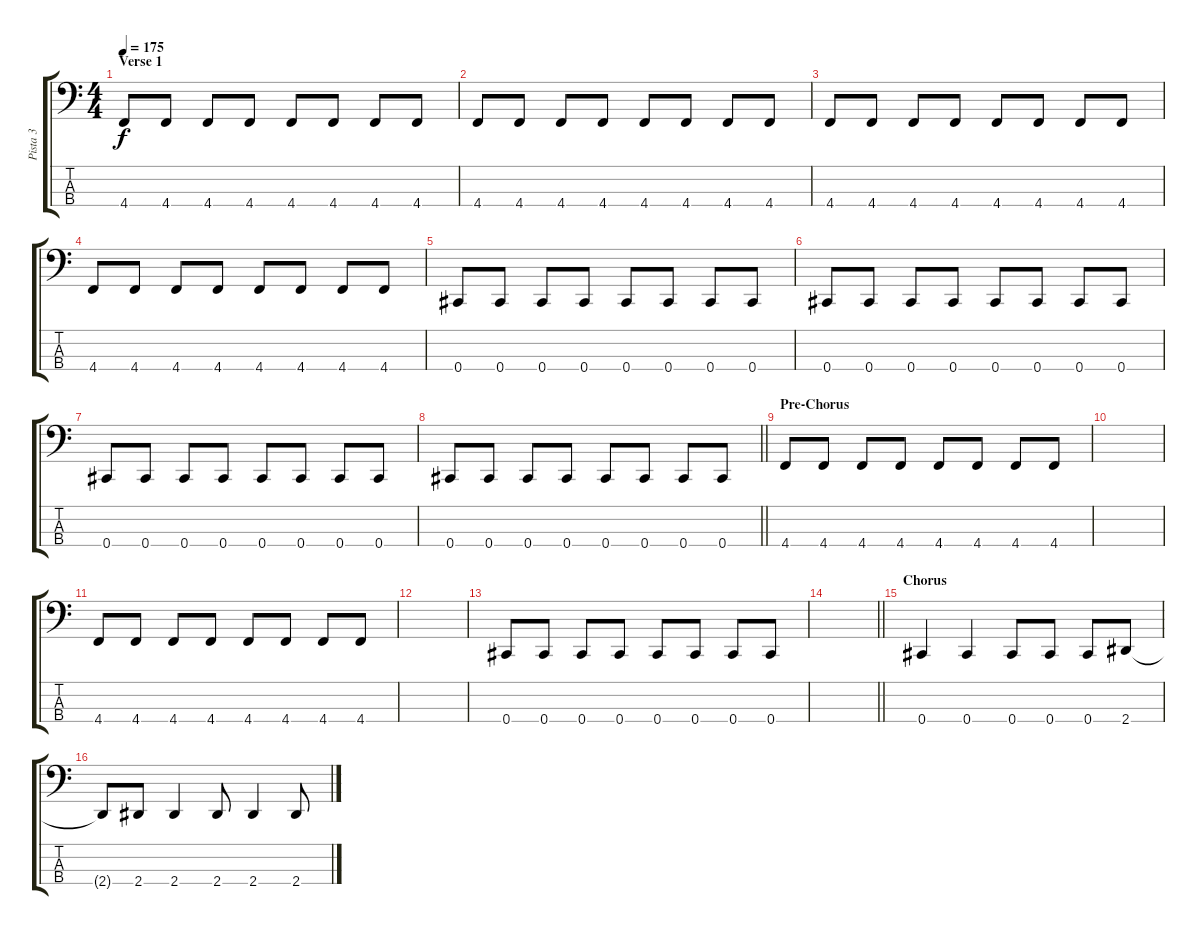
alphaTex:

\track ("Pista 3" "Pista 3") {instrument electricbasspick}
\staff {score tabs}
\tuning (Gb2 Db2 Ab1 Db1) {hide}
\ts (4 4)
\section ("" "Verse 1")
\tempo 175
\clef f4
\ks c
4.4.8{dy f} 4.4.8 4.4.8 4.4.8 4.4.8 4.4.8 4.4.8 4.4.8 |
4.4.8 4.4.8 4.4.8 4.4.8 4.4.8 4.4.8 4.4.8 4.4.8 |
4.4.8 4.4.8 4.4.8 4.4.8 4.4.8 4.4.8 4.4.8 4.4.8 |
4.4.8 4.4.8 4.4.8 4.4.8 4.4.8 4.4.8 4.4.8 4.4.8 |
0.4.8 0.4.8 0.4.8 0.4.8 0.4.8 0.4.8 0.4.8 0.4.8 |
0.4.8 0.4.8 0.4.8 0.4.8 0.4.8 0.4.8 0.4.8 0.4.8 |
0.4.8 0.4.8 0.4.8 0.4.8 0.4.8 0.4.8 0.4.8 0.4.8 |
\barLineRight lightlight
0.4.8 0.4.8 0.4.8 0.4.8 0.4.8 0.4.8 0.4.8 0.4.8 |
\section ("" "Pre-Chorus")
4.4.8 4.4.8 4.4.8 4.4.8 4.4.8 4.4.8 4.4.8 4.4.8 |
|
4.4.8 4.4.8 4.4.8 4.4.8 4.4.8 4.4.8 4.4.8 4.4.8 |
|
0.4.8 0.4.8 0.4.8 0.4.8 0.4.8 0.4.8 0.4.8 0.4.8 |
\barLineRight lightlight
|
\section ("" "Chorus")
0.4.4 0.4.4 0.4.8 0.4.8 0.4.8 2.4.8 |
2.4{t}.8 2.4.8 2.4.4 2.4.8 2.4.4 2.4.8
